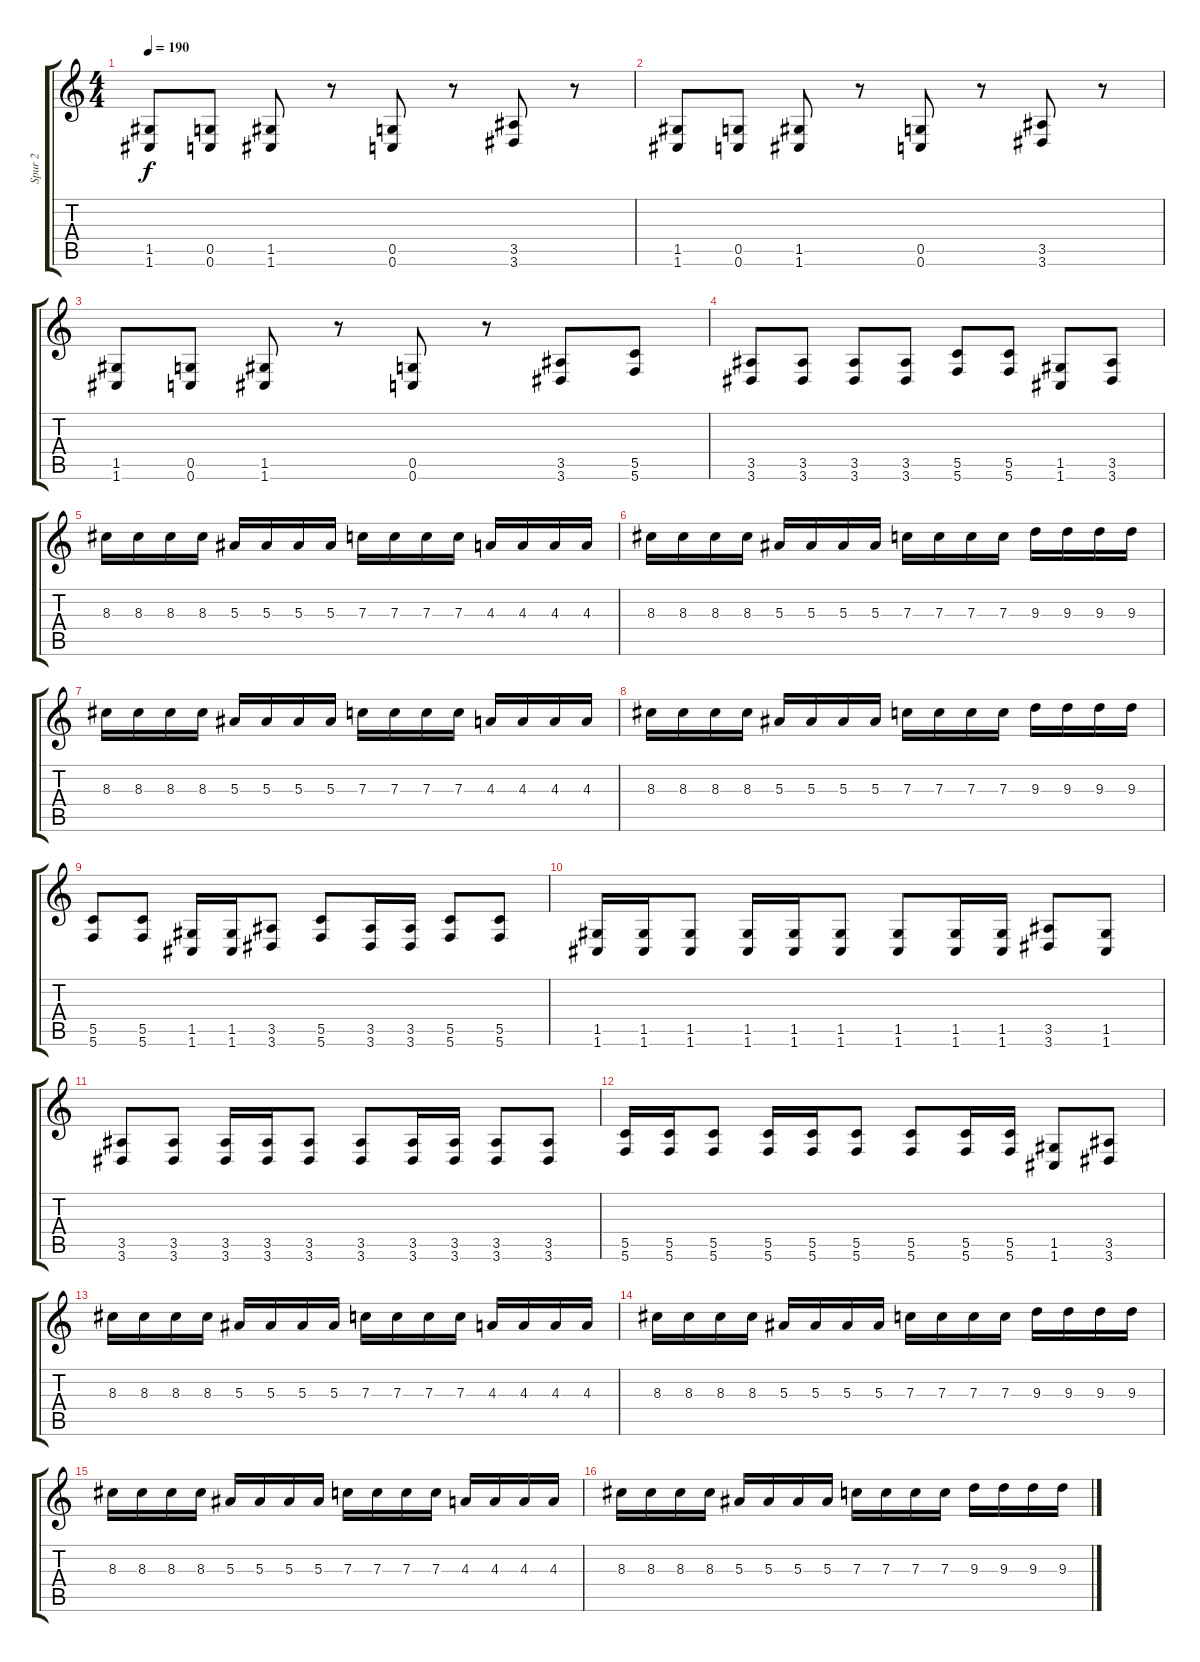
\track ("Spur 2" "Spur 2") {instrument electricguitarclean}
\staff {score tabs}
\tuning (D4 A3 F3 C3 G2 C2) {hide}
\ts (4 4)
\tempo 190
\clef g2
\ks c
(1.5 1.6).8{dy f} (0.5 0.6).8 (1.5 1.6).8 r.8 (0.5 0.6).8 r.8 (3.5 3.6).8 r.8 |
(1.5 1.6).8 (0.5 0.6).8 (1.5 1.6).8 r.8 (0.5 0.6).8 r.8 (3.5 3.6).8 r.8 |
(1.5 1.6).8 (0.5 0.6).8 (1.5 1.6).8 r.8 (0.5 0.6).8 r.8 (3.5 3.6).8 (5.5 5.6).8 |
(3.5 3.6).8 (3.5 3.6).8 (3.5 3.6).8 (3.5 3.6).8 (5.5 5.6).8 (5.5 5.6).8 (1.5 1.6).8 (3.5 3.6).8 |
8.3.16 8.3.16 8.3.16 8.3.16 5.3.16 5.3.16 5.3.16 5.3.16 7.3.16 7.3.16 7.3.16 7.3.16 4.3.16 4.3.16 4.3.16 4.3.16 |
8.3.16 8.3.16 8.3.16 8.3.16 5.3.16 5.3.16 5.3.16 5.3.16 7.3.16 7.3.16 7.3.16 7.3.16 9.3.16 9.3.16 9.3.16 9.3.16 |
8.3.16 8.3.16 8.3.16 8.3.16 5.3.16 5.3.16 5.3.16 5.3.16 7.3.16 7.3.16 7.3.16 7.3.16 4.3.16 4.3.16 4.3.16 4.3.16 |
8.3.16 8.3.16 8.3.16 8.3.16 5.3.16 5.3.16 5.3.16 5.3.16 7.3.16 7.3.16 7.3.16 7.3.16 9.3.16 9.3.16 9.3.16 9.3.16 |
(5.5 5.6).8 (5.5 5.6).8 (1.5 1.6).16 (1.5 1.6).16 (3.5 3.6).8 (5.5 5.6).8 (3.5 3.6).16 (3.5 3.6).16 (5.5 5.6).8 (5.5 5.6).8 |
(1.5 1.6).16 (1.5 1.6).16 (1.5 1.6).8 (1.5 1.6).16 (1.5 1.6).16 (1.5 1.6).8 (1.5 1.6).8 (1.5 1.6).16 (1.5 1.6).16 (3.5 3.6).8 (1.5 1.6).8 |
(3.5 3.6).8 (3.5 3.6).8 (3.5 3.6).16 (3.5 3.6).16 (3.5 3.6).8 (3.5 3.6).8 (3.5 3.6).16 (3.5 3.6).16 (3.5 3.6).8 (3.5 3.6).8 |
(5.5 5.6).16 (5.5 5.6).16 (5.5 5.6).8 (5.5 5.6).16 (5.5 5.6).16 (5.5 5.6).8 (5.5 5.6).8 (5.5 5.6).16 (5.5 5.6).16 (1.5 1.6).8 (3.5 3.6).8 |
8.3.16 8.3.16 8.3.16 8.3.16 5.3.16 5.3.16 5.3.16 5.3.16 7.3.16 7.3.16 7.3.16 7.3.16 4.3.16 4.3.16 4.3.16 4.3.16 |
8.3.16 8.3.16 8.3.16 8.3.16 5.3.16 5.3.16 5.3.16 5.3.16 7.3.16 7.3.16 7.3.16 7.3.16 9.3.16 9.3.16 9.3.16 9.3.16 |
8.3.16 8.3.16 8.3.16 8.3.16 5.3.16 5.3.16 5.3.16 5.3.16 7.3.16 7.3.16 7.3.16 7.3.16 4.3.16 4.3.16 4.3.16 4.3.16 |
8.3.16 8.3.16 8.3.16 8.3.16 5.3.16 5.3.16 5.3.16 5.3.16 7.3.16 7.3.16 7.3.16 7.3.16 9.3.16 9.3.16 9.3.16 9.3.16
